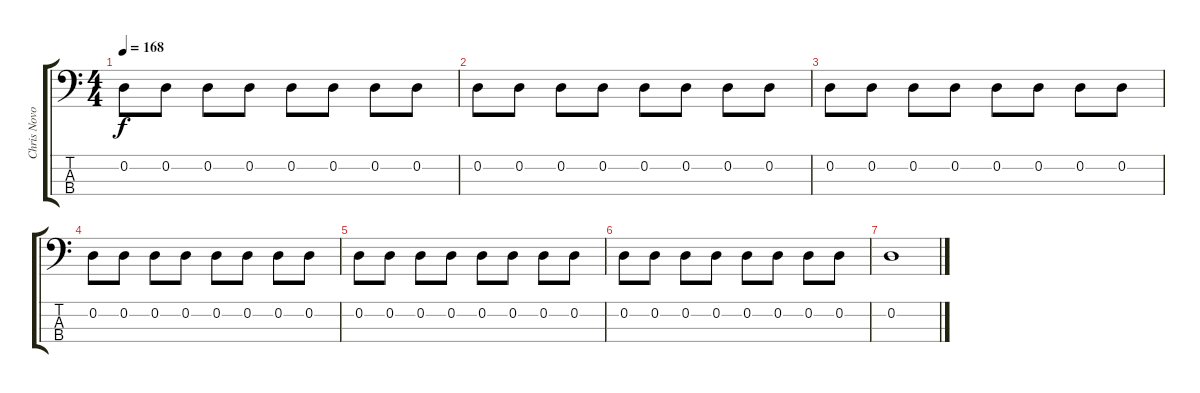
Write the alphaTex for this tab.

\track ("Chris Novoselic - Bass" "Chris Novo") {instrument electricbasspick}
\staff {score tabs}
\tuning (G2 D2 A1 E1) {hide}
\ts (4 4)
\tempo 168
\clef f4
\ks c
0.2.8{dy f} 0.2.8 0.2.8 0.2.8 0.2.8 0.2.8 0.2.8 0.2.8 |
0.2.8 0.2.8 0.2.8 0.2.8 0.2.8 0.2.8 0.2.8 0.2.8 |
0.2.8 0.2.8 0.2.8 0.2.8 0.2.8 0.2.8 0.2.8 0.2.8 |
0.2.8 0.2.8 0.2.8 0.2.8 0.2.8 0.2.8 0.2.8 0.2.8 |
0.2.8 0.2.8 0.2.8 0.2.8 0.2.8 0.2.8 0.2.8 0.2.8 |
0.2.8 0.2.8 0.2.8 0.2.8 0.2.8 0.2.8 0.2.8 0.2.8 |
0.2.1
